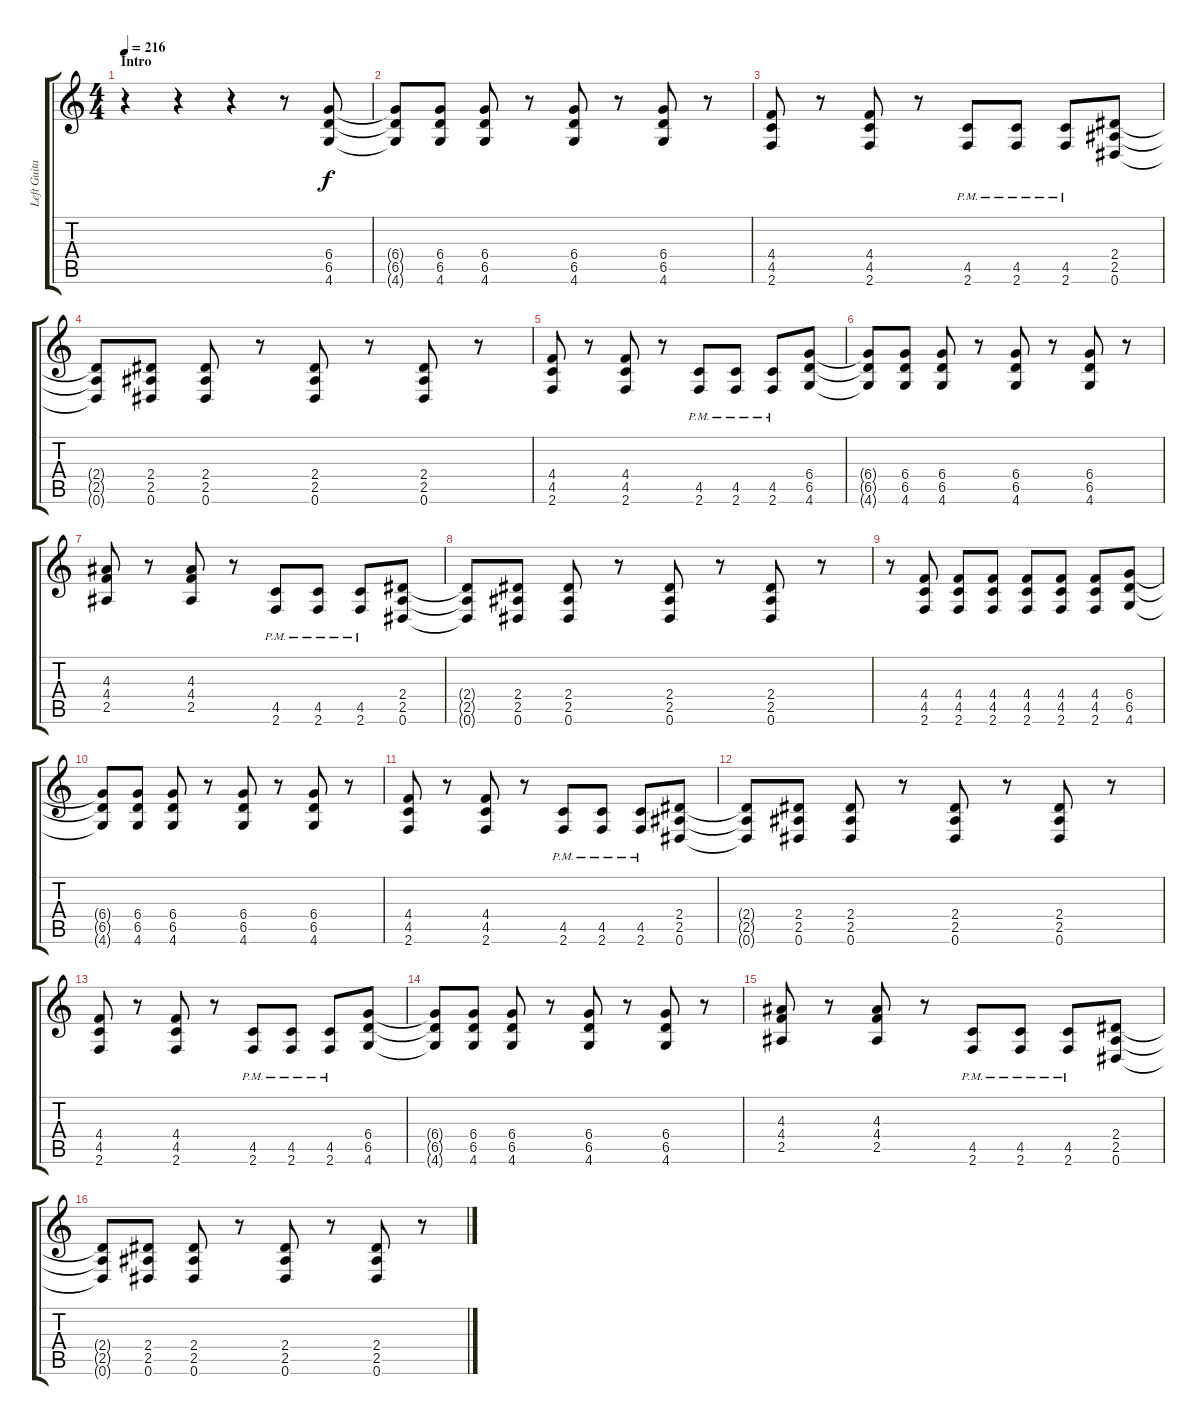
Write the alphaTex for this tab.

\track ("Left Guitar" "Left Guita") {instrument overdrivenguitar}
\staff {score tabs}
\tuning (Eb4 Bb3 Gb3 Db3 Ab2 Eb2) {hide}
\ts (4 4)
\section ("" "Intro")
\tempo 216
\clef g2
\ks c
r.4{dy f instrument overdrivenguitar} r.4 r.4 r.8 (6.4 6.5 4.6).8 |
(6.4{t} 6.5{t} 4.6{t}).8 (6.4 6.5 4.6).8 (6.4 6.5 4.6).8 r.8 (6.4 6.5 4.6).8 r.8 (6.4 6.5 4.6).8 r.8 |
(4.4 4.5 2.6).8 r.8 (4.4 4.5 2.6).8 r.8 (4.5{pm} 2.6{pm}).8 (4.5{pm} 2.6{pm}).8 (4.5{pm} 2.6{pm}).8 (2.4 2.5 0.6).8 |
(2.4{t} 2.5{t} 0.6{t}).8 (2.4 2.5 0.6).8 (2.4 2.5 0.6).8 r.8 (2.4 2.5 0.6).8 r.8 (2.4 2.5 0.6).8 r.8 |
(4.4 4.5 2.6).8 r.8 (4.4 4.5 2.6).8 r.8 (4.5{pm} 2.6{pm}).8 (4.5{pm} 2.6{pm}).8 (4.5{pm} 2.6{pm}).8 (6.4 6.5 4.6).8 |
(6.4{t} 6.5{t} 4.6{t}).8 (6.4 6.5 4.6).8 (6.4 6.5 4.6).8 r.8 (6.4 6.5 4.6).8 r.8 (6.4 6.5 4.6).8 r.8 |
(4.3 4.4 2.5).8 r.8 (4.3 4.4 2.5).8 r.8 (4.5{pm} 2.6{pm}).8 (4.5{pm} 2.6{pm}).8 (4.5{pm} 2.6{pm}).8 (2.4 2.5 0.6).8 |
(2.4{t} 2.5{t} 0.6{t}).8 (2.4 2.5 0.6).8 (2.4 2.5 0.6).8 r.8 (2.4 2.5 0.6).8 r.8 (2.4 2.5 0.6).8 r.8 |
r.8 (4.4 4.5 2.6).8 (4.4 4.5 2.6).8 (4.4 4.5 2.6).8 (4.4 4.5 2.6).8 (4.4 4.5 2.6).8 (4.4 4.5 2.6).8 (6.4 6.5 4.6).8 |
(6.4{t} 6.5{t} 4.6{t}).8 (6.4 6.5 4.6).8 (6.4 6.5 4.6).8 r.8 (6.4 6.5 4.6).8 r.8 (6.4 6.5 4.6).8 r.8 |
(4.4 4.5 2.6).8 r.8 (4.4 4.5 2.6).8 r.8 (4.5{pm} 2.6{pm}).8 (4.5{pm} 2.6{pm}).8 (4.5{pm} 2.6{pm}).8 (2.4 2.5 0.6).8 |
(2.4{t} 2.5{t} 0.6{t}).8 (2.4 2.5 0.6).8 (2.4 2.5 0.6).8 r.8 (2.4 2.5 0.6).8 r.8 (2.4 2.5 0.6).8 r.8 |
(4.4 4.5 2.6).8 r.8 (4.4 4.5 2.6).8 r.8 (4.5{pm} 2.6{pm}).8 (4.5{pm} 2.6{pm}).8 (4.5{pm} 2.6{pm}).8 (6.4 6.5 4.6).8 |
(6.4{t} 6.5{t} 4.6{t}).8 (6.4 6.5 4.6).8 (6.4 6.5 4.6).8 r.8 (6.4 6.5 4.6).8 r.8 (6.4 6.5 4.6).8 r.8 |
(4.3 4.4 2.5).8 r.8 (4.3 4.4 2.5).8 r.8 (4.5{pm} 2.6{pm}).8 (4.5{pm} 2.6{pm}).8 (4.5{pm} 2.6{pm}).8 (2.4 2.5 0.6).8 |
(2.4{t} 2.5{t} 0.6{t}).8 (2.4 2.5 0.6).8 (2.4 2.5 0.6).8 r.8 (2.4 2.5 0.6).8 r.8 (2.4 2.5 0.6).8 r.8
